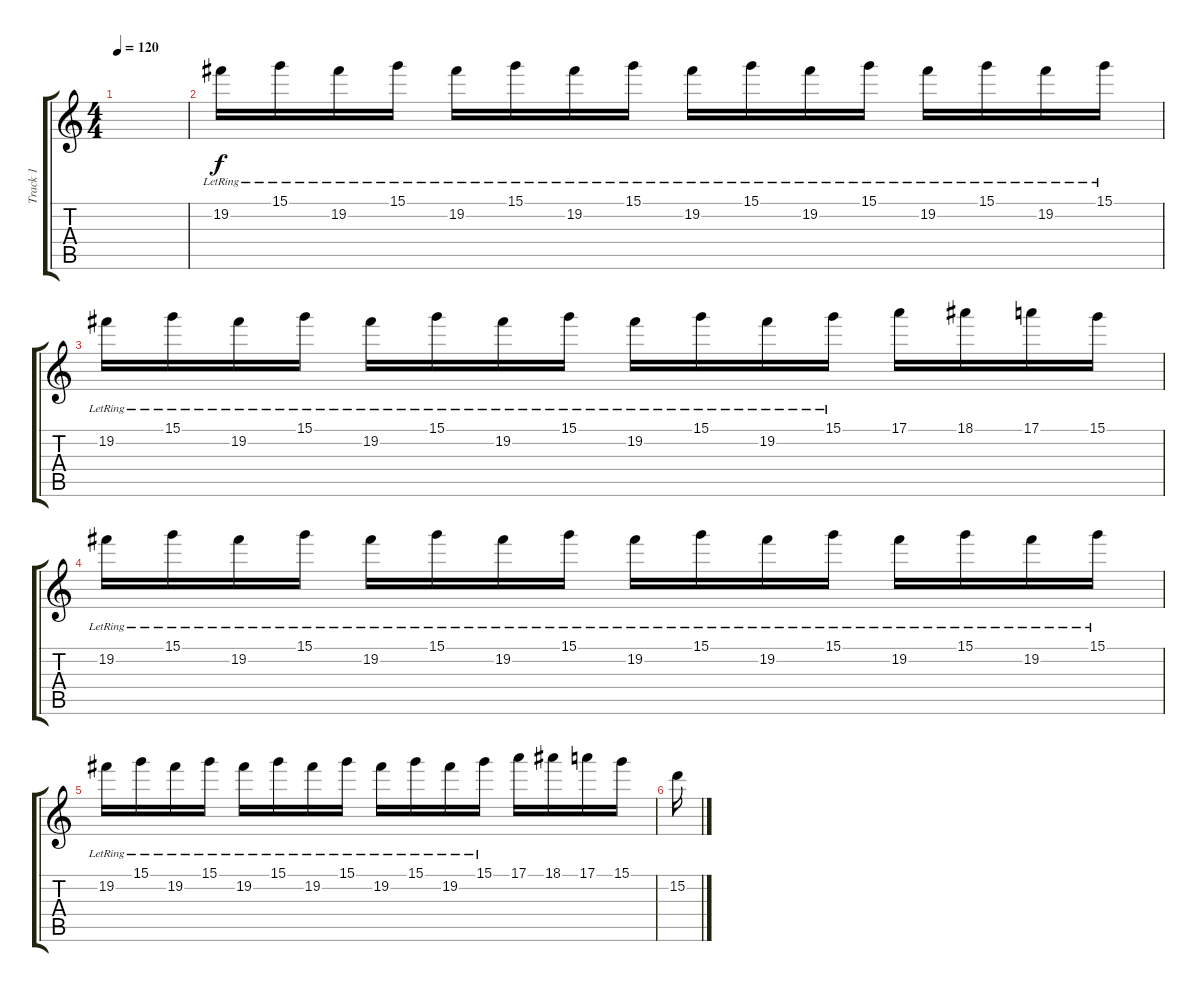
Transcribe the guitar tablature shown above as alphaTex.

\track ("Track 1" "Track 1") {instrument distortionguitar}
\staff {score tabs}
\tuning (E4 B3 G3 D3 A2 D2) {hide}
\ts (4 4)
\tempo 120
\clef g2
\ks c
|
19.2{lr}.16 15.1{lr}.16 19.2{lr}.16 15.1{lr}.16 19.2{lr}.16 15.1{lr}.16 19.2{lr}.16 15.1{lr}.16 19.2{lr}.16 15.1{lr}.16 19.2{lr}.16 15.1{lr}.16 19.2{lr}.16 15.1{lr}.16 19.2{lr}.16 15.1{lr}.16 |
19.2{lr}.16 15.1{lr}.16 19.2{lr}.16 15.1{lr}.16 19.2{lr}.16 15.1{lr}.16 19.2{lr}.16 15.1{lr}.16 19.2{lr}.16 15.1{lr}.16 19.2{lr}.16 15.1{lr}.16 17.1.16 18.1.16 17.1.16 15.1.16 |
19.2{lr}.16 15.1{lr}.16 19.2{lr}.16 15.1{lr}.16 19.2{lr}.16 15.1{lr}.16 19.2{lr}.16 15.1{lr}.16 19.2{lr}.16 15.1{lr}.16 19.2{lr}.16 15.1{lr}.16 19.2{lr}.16 15.1{lr}.16 19.2{lr}.16 15.1{lr}.16 |
19.2{lr}.16 15.1{lr}.16 19.2{lr}.16 15.1{lr}.16 19.2{lr}.16 15.1{lr}.16 19.2{lr}.16 15.1{lr}.16 19.2{lr}.16 15.1{lr}.16 19.2{lr}.16 15.1{lr}.16 17.1.16 18.1.16 17.1.16 15.1.16 |
15.2.16
